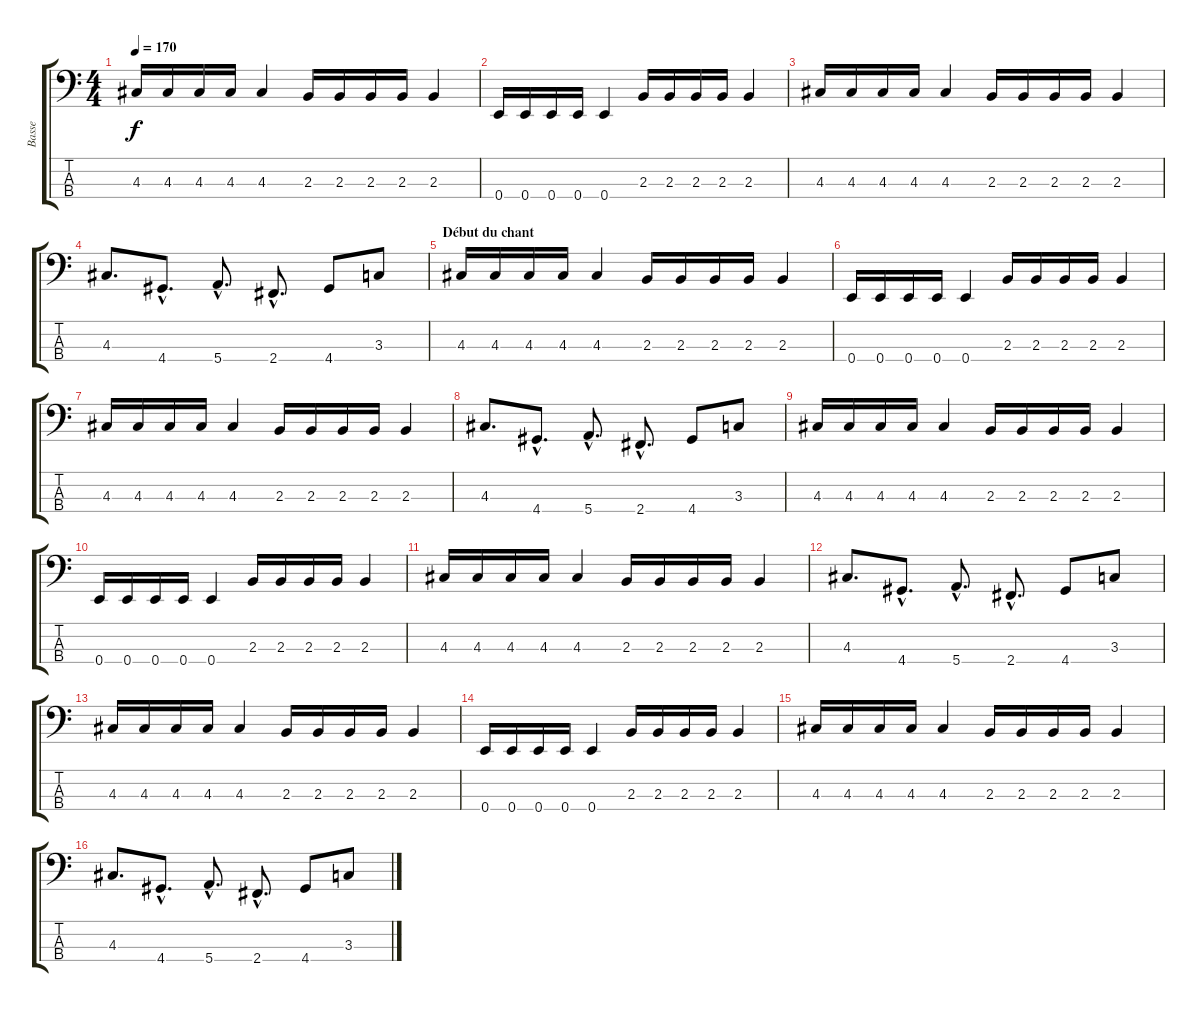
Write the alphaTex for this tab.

\track ("Basse" "Basse") {instrument electricbassfinger}
\staff {score tabs}
\tuning (G2 D2 A1 E1) {hide}
\ts (4 4)
\tempo 170
\clef f4
\ks c
4.3.16{dy f} 4.3.16 4.3.16 4.3.16 4.3.4 2.3.16 2.3.16 2.3.16 2.3.16 2.3.4 |
0.4.16 0.4.16 0.4.16 0.4.16 0.4.4 2.3.16 2.3.16 2.3.16 2.3.16 2.3.4 |
4.3.16 4.3.16 4.3.16 4.3.16 4.3.4 2.3.16 2.3.16 2.3.16 2.3.16 2.3.4 |
4.3.8{d} 4.4{hac}.8{d} 5.4{hac}.8{d} 2.4{hac}.8{d} 4.4.8 3.3.8 |
\section ("" "Début du chant")
4.3.16 4.3.16 4.3.16 4.3.16 4.3.4 2.3.16 2.3.16 2.3.16 2.3.16 2.3.4 |
0.4.16 0.4.16 0.4.16 0.4.16 0.4.4 2.3.16 2.3.16 2.3.16 2.3.16 2.3.4 |
4.3.16 4.3.16 4.3.16 4.3.16 4.3.4 2.3.16 2.3.16 2.3.16 2.3.16 2.3.4 |
4.3.8{d} 4.4{hac}.8{d} 5.4{hac}.8{d} 2.4{hac}.8{d} 4.4.8 3.3.8 |
4.3.16 4.3.16 4.3.16 4.3.16 4.3.4 2.3.16 2.3.16 2.3.16 2.3.16 2.3.4 |
0.4.16 0.4.16 0.4.16 0.4.16 0.4.4 2.3.16 2.3.16 2.3.16 2.3.16 2.3.4 |
4.3.16 4.3.16 4.3.16 4.3.16 4.3.4 2.3.16 2.3.16 2.3.16 2.3.16 2.3.4 |
4.3.8{d} 4.4{hac}.8{d} 5.4{hac}.8{d} 2.4{hac}.8{d} 4.4.8 3.3.8 |
4.3.16 4.3.16 4.3.16 4.3.16 4.3.4 2.3.16 2.3.16 2.3.16 2.3.16 2.3.4 |
0.4.16 0.4.16 0.4.16 0.4.16 0.4.4 2.3.16 2.3.16 2.3.16 2.3.16 2.3.4 |
4.3.16 4.3.16 4.3.16 4.3.16 4.3.4 2.3.16 2.3.16 2.3.16 2.3.16 2.3.4 |
4.3.8{d} 4.4{hac}.8{d} 5.4{hac}.8{d} 2.4{hac}.8{d} 4.4.8 3.3.8
